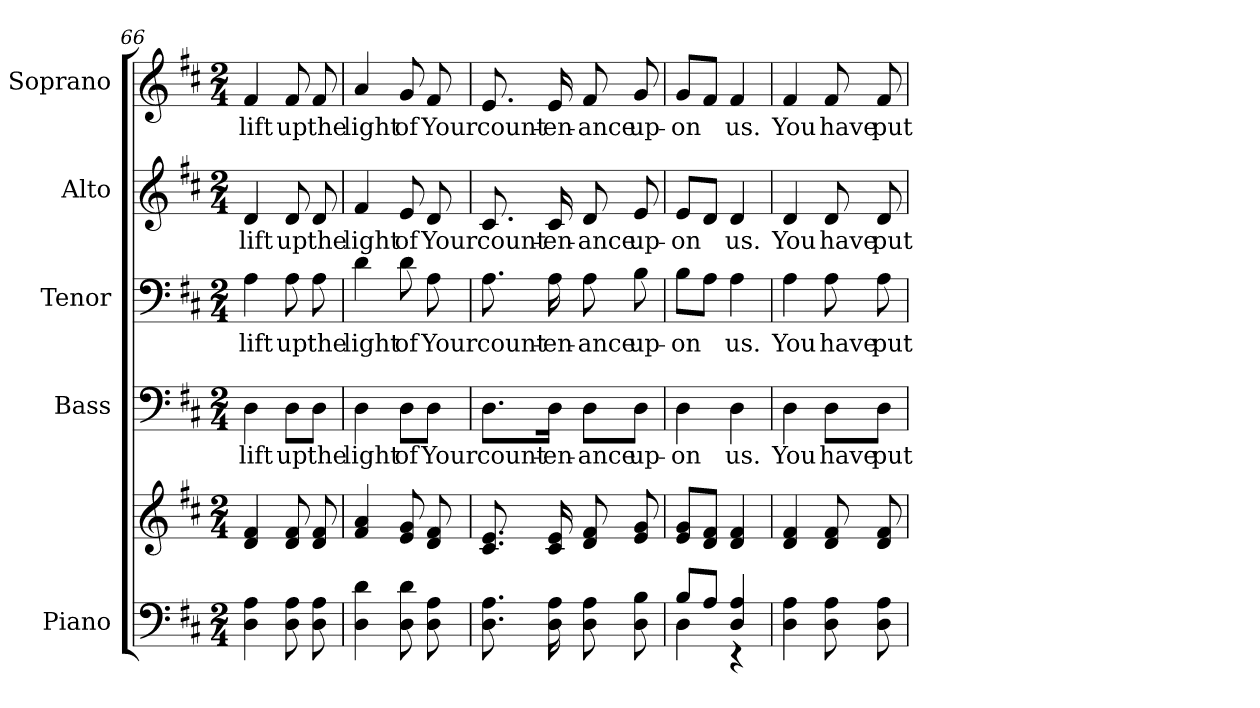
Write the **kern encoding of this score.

**kern	**kern	**kern	**text	**kern	**text	**kern	**text	**kern	**text
*part5	*part5	*part4	*part4	*part3	*part3	*part2	*part2	*part1	*part1
*staff6	*staff5	*staff4	*staff4	*staff3	*staff3	*staff2	*staff2	*staff1	*staff1
*I"Piano	*	*I"Bass	*	*I"Tenor	*	*I"Alto	*	*I"Soprano	*
*I'Pno.	*	*I'B.	*	*	*	*I'A.	*	*I'S.	*
*clefF4	*clefG2	*clefF4	*	*clefF4	*	*clefG2	*	*clefG2	*
*k[f#c#]	*k[f#c#]	*k[f#c#]	*	*k[f#c#]	*	*k[f#c#]	*	*k[f#c#]	*
*D:	*D:	*D:	*	*D:	*	*D:	*	*D:	*
*M2/4	*M2/4	*M2/4	*	*M2/4	*	*M2/4	*	*M2/4	*
=66	=66	=66	=66	=66	=66	=66	=66	=66	=66
!	!	!	!LO:LY:b:color=#000000	!	!	!	!	!	!
!	!	!	!	!	!LO:LY:b:color=#000000	!	!	!	!
!	!	!	!	!	!	!	!LO:LY:b:color=#000000	!	!
!	!	!	!	!	!	!	!	!	!LO:LY:b:color=#000000
4Di\ 4Ai	4di/ 4f#i	4Di\	lift	4Ai\	lift	4di/	lift	4f#i/	lift
!	!	!	!LO:LY:b:color=#000000	!	!	!	!	!	!
!	!	!	!	!	!LO:LY:b:color=#000000	!	!	!	!
!	!	!	!	!	!	!	!LO:LY:b:color=#000000	!	!
!	!	!	!	!	!	!	!	!	!LO:LY:b:color=#000000
8Di\ 8Ai	8di/ 8f#i	8Di\L	up	8Ai\	up	8di/	up	8f#i/	up
!	!	!	!LO:LY:b:color=#000000	!	!	!	!	!	!
!	!	!	!	!	!LO:LY:b:color=#000000	!	!	!	!
!	!	!	!	!	!	!	!LO:LY:b:color=#000000	!	!
!	!	!	!	!	!	!	!	!	!LO:LY:b:color=#000000
8Di\ 8Ai	8di/ 8f#i	8Di\J	the	8Ai\	the	8di/	the	8f#i/	the
=67	=67	=67	=67	=67	=67	=67	=67	=67	=67
!	!	!	!LO:LY:b:color=#000000	!	!	!	!	!	!
!	!	!	!	!	!LO:LY:b:color=#000000	!	!	!	!
!	!	!	!	!	!	!	!LO:LY:b:color=#000000	!	!
!	!	!	!	!	!	!	!	!	!LO:LY:b:color=#000000
4Di\ 4di	4f#i/ 4ai	4Di\	light	4di\	light	4f#i/	light	4ai/	light
!	!	!	!LO:LY:b:color=#000000	!	!	!	!	!	!
!	!	!	!	!	!LO:LY:b:color=#000000	!	!	!	!
!	!	!	!	!	!	!	!LO:LY:b:color=#000000	!	!
!	!	!	!	!	!	!	!	!	!LO:LY:b:color=#000000
8Di\ 8di	8ei/ 8gi	8Di\L	of	8di\	of	8ei/	of	8gi/	of
!	!	!	!LO:LY:b:color=#000000	!	!	!	!	!	!
!	!	!	!	!	!LO:LY:b:color=#000000	!	!	!	!
!	!	!	!	!	!	!	!LO:LY:b:color=#000000	!	!
!	!	!	!	!	!	!	!	!	!LO:LY:b:color=#000000
8Di\ 8Ai	8di/ 8f#i	8Di\J	Your	8Ai\	Your	8di/	Your	8f#i/	Your
!!LO:PB:g=z
=68	=68	=68	=68	=68	=68	=68	=68	=68	=68
!	!	!	!LO:LY:b:color=#000000	!	!	!	!	!	!
!	!	!	!	!	!LO:LY:b:color=#000000	!	!	!	!
!	!	!	!	!	!	!	!LO:LY:b:color=#000000	!	!
!	!	!	!	!	!	!	!	!	!LO:LY:b:color=#000000
8.Di\ 8.Ai	8.c#i/ 8.ei	8.Di\L	count-	8.Ai\	count-	8.c#i/	count-	8.ei/	count-
!	!	!	!LO:LY:b:color=#000000	!	!	!	!	!	!
!	!	!	!	!	!LO:LY:b:color=#000000	!	!	!	!
!	!	!	!	!	!	!	!LO:LY:b:color=#000000	!	!
!	!	!	!	!	!	!	!	!	!LO:LY:b:color=#000000
16Di\ 16Ai	16c#i/ 16ei	16Di\Jk	-en-	16Ai\	-en-	16c#i/	-en-	16ei/	-en-
!	!	!	!LO:LY:b:color=#000000	!	!	!	!	!	!
!	!	!	!	!	!LO:LY:b:color=#000000	!	!	!	!
!	!	!	!	!	!	!	!LO:LY:b:color=#000000	!	!
!	!	!	!	!	!	!	!	!	!LO:LY:b:color=#000000
8Di\ 8Ai	8di/ 8f#i	8Di\L	-ance	8Ai\	-ance	8di/	-ance	8f#i/	-ance
!	!	!	!LO:LY:b:color=#000000	!	!	!	!	!	!
!	!	!	!	!	!LO:LY:b:color=#000000	!	!	!	!
!	!	!	!	!	!	!	!LO:LY:b:color=#000000	!	!
!	!	!	!	!	!	!	!	!	!LO:LY:b:color=#000000
8Di\ 8Bi	8ei/ 8gi	8Di\J	up-	8Bi\	up-	8ei/	up-	8gi/	up-
=69	=69	=69	=69	=69	=69	=69	=69	=69	=69
*^	*	*	*	*	*	*	*	*	*
!	!	!	!	!LO:LY:b:color=#000000	!	!	!	!	!	!
!	!	!	!	!	!	!LO:LY:b:color=#000000	!	!	!	!
!	!	!	!	!	!	!	!	!LO:LY:b:color=#000000	!	!
!	!	!	!	!	!	!	!	!	!	!LO:LY:b:color=#000000
8Bi/L	4Di\	8ei/ 8giL	4Di\	-on	8Bi\L	-on	8ei/L	-on	8gi/L	-on
8Ai/J	.	8di/ 8f#iJ	.	.	8Ai\J	.	8di/J	.	8f#i/J	.
!	!	!	!	!LO:LY:b:color=#000000	!	!	!	!	!	!
!	!	!	!	!	!	!LO:LY:b:color=#000000	!	!	!	!
!	!	!	!	!	!	!	!	!LO:LY:b:color=#000000	!	!
!	!	!	!	!	!	!	!	!	!	!LO:LY:b:color=#000000
4Di/ 4Ai	4r	4di/ 4f#i	4Di\	us.	4Ai\	us.	4di/	us.	4f#i/	us.
*v	*v	*	*	*	*	*	*	*	*	*
=70	=70	=70	=70	=70	=70	=70	=70	=70	=70
*^	*	*	*	*	*	*	*	*	*
!	!	!	!	!LO:LY:b:color=#000000	!	!	!	!	!	!
*v	*v	*	*	*	*	*	*	*	*	*
*^	*	*	*	*	*	*	*	*	*
!	!	!	!	!	!	!LO:LY:b:color=#000000	!	!	!	!
*v	*v	*	*	*	*	*	*	*	*	*
*^	*	*	*	*	*	*	*	*	*
!	!	!	!	!	!	!	!	!LO:LY:b:color=#000000	!	!
*v	*v	*	*	*	*	*	*	*	*	*
*^	*	*	*	*	*	*	*	*	*
!	!	!	!	!	!	!	!	!	!	!LO:LY:b:color=#000000
*v	*v	*	*	*	*	*	*	*	*	*
4Di\ 4Ai	4di/ 4f#i	4Di\	You	4Ai\	You	4di/	You	4f#i/	You
!	!	!	!LO:LY:b:color=#000000	!	!	!	!	!	!
!	!	!	!	!	!LO:LY:b:color=#000000	!	!	!	!
!	!	!	!	!	!	!	!LO:LY:b:color=#000000	!	!
!	!	!	!	!	!	!	!	!	!LO:LY:b:color=#000000
8Di\ 8Ai	8di/ 8f#i	8Di\L	have	8Ai\	have	8di/	have	8f#i/	have
!	!	!	!LO:LY:b:color=#000000	!	!	!	!	!	!
!	!	!	!	!	!LO:LY:b:color=#000000	!	!	!	!
!	!	!	!	!	!	!	!LO:LY:b:color=#000000	!	!
!	!	!	!	!	!	!	!	!	!LO:LY:b:color=#000000
8Di\ 8Ai	8di/ 8f#i	8Di\J	put	8Ai\	put	8di/	put	8f#i/	put
=	=	=	=	=	=	=	=	=	=
*-	*-	*-	*-	*-	*-	*-	*-	*-	*-
